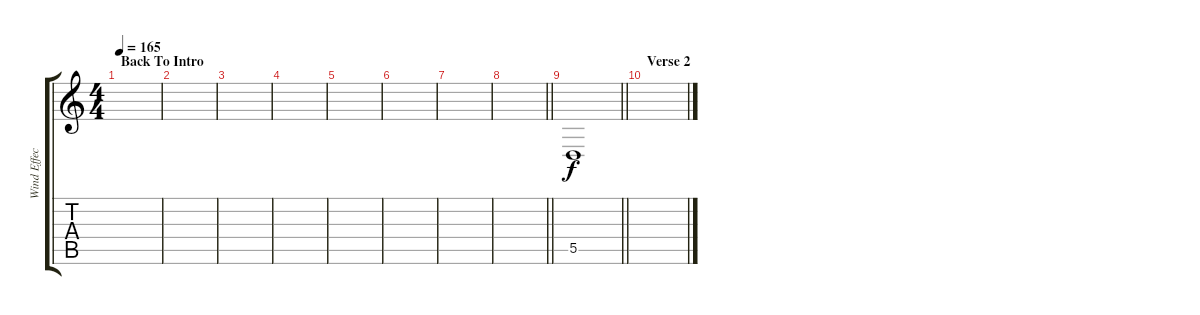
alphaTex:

\track ("Wind Effect" "Wind Effec") {instrument applause}
\staff {score tabs}
\tuning (E4 B3 G3 D3 A2 E2) {hide}
\ts (4 4)
\section ("" "Back To Intro")
\tempo 165
\clef g2
\ks c
|
|
|
|
|
|
|
\barLineRight lightlight
|
\section ("" " ")
\barLineRight lightlight
5.5.1 |
\section ("" "Verse 2")
